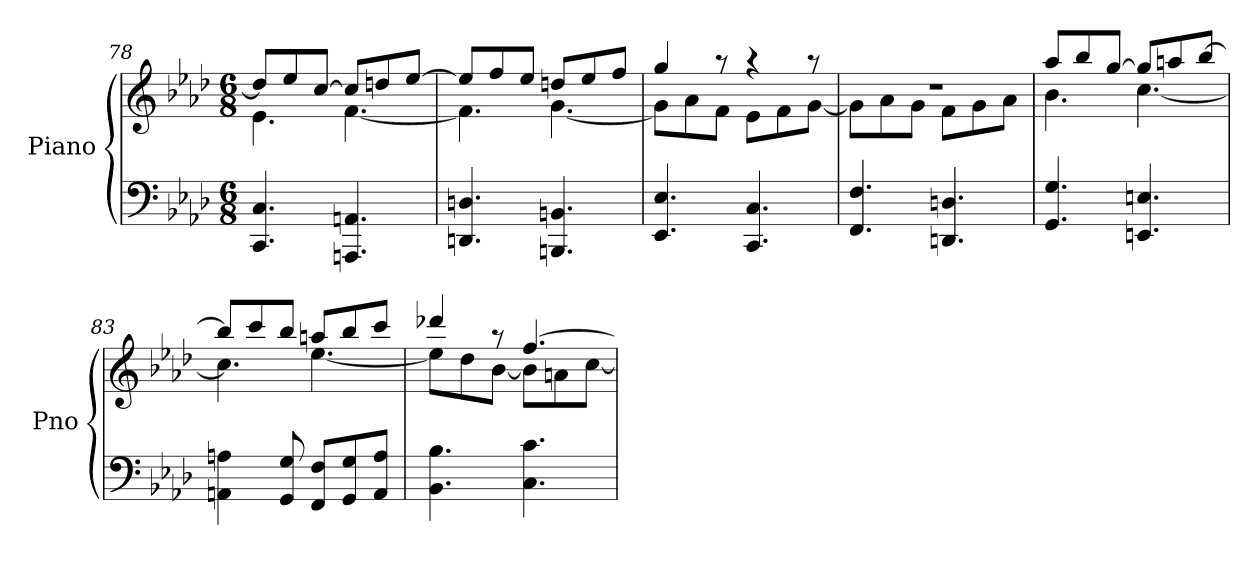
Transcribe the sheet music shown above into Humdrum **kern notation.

**kern	**kern
*part1	*part1
*staff2	*staff1
*I"Piano	*
*I'Pno	*
*clefF4	*clefG2
*k[b-e-a-d-]	*k[b-e-a-d-]
*A-:	*A-:
*M6/8	*M6/8
=78	=78
*	*^
4.CC/ 4.C/	8dd/L]	4.e-\
.	8ee-/	.
.	[8cc/J	.
4.AAAn/ 4.AAn/	8cc/L]	[4.f\
.	8ddn/	.
.	[8ee-/J	.
=79	=79	=79
4.DDn/ 4.Dn/	8ee-/L]	4.f\]
.	8ff/	.
.	8ee-/J	.
4.BBBn/ 4.BBn/	8ddn/L	[4.g\
.	8ee-/	.
.	8ff/J	.
=80	=80	=80
4.EE-/ 4.E-/	4gg/	8g\L]
.	.	8a-\
.	8raa	8f\J
4.CC/ 4.C/	4raa	8e-\L
.	.	8f\
.	8raa	[8g\J
=81	=81	=81
4.FF/ 4.F/	2.rdd	8g\L]
.	.	8a-\
.	.	8g\J
4.DDn/ 4.Dn/	.	8f\L
.	.	8g\
.	.	8a-\J
!!LO:PB:g=z	!!
=82	=82	=82
4.GG/ 4.G/	8aa-/L	4.b-\
.	8bb-/	.
.	[8gg/J	.
4.EEn/ 4.En/	8gg/L]	[4.cc\
.	8aan/	.
.	[8bb-/J	.
=83	=83	=83
4AAn\ 4An\	8bb-/L]	4.cc\]
.	8ccc/	.
8GG/ 8G/	8bb-/J	.
8FF/ 8F/L	8aan/L	[4.ee-\
8GG/ 8G/	8bb-/	.
8AA/ 8A/J	8ccc/J	.
=84	=84	=84
4.BB-\ 4.B-\	4ddd-X/	8ee-\L]
.	.	8dd-\
.	8raa	[8b-\J
4.C\ 4.c\	[4.ff/	8b-\L]
.	.	8an\
.	.	[8cc\J
*	*v	*v
=	=
*-	*-
